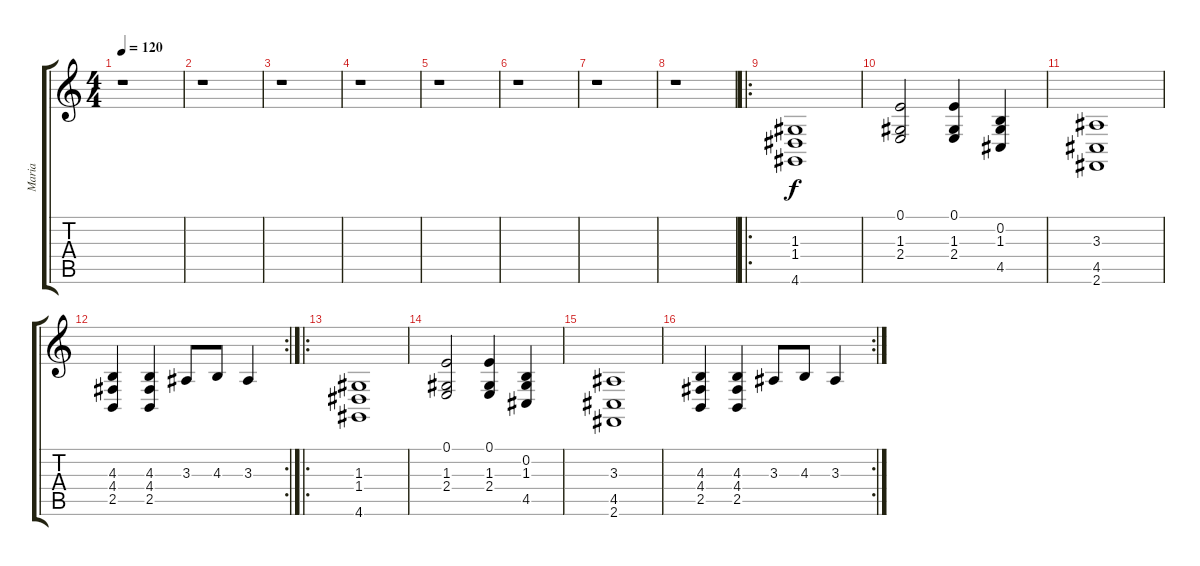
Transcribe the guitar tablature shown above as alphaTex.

\track ("Maria" "Maria") {instrument synthstrings2}
\staff {score tabs}
\tuning (E4 B3 G3 D3 A2 E2) {hide}
\ts (4 4)
\tempo 120
\clef g2
\ks c
r.1{dy f instrument synthstrings2} |
r.1 |
r.1 |
r.1 |
r.1 |
r.1 |
r.1 |
r.1 |
\ro
(1.3 1.4 4.6).1 |
(0.1 1.3 2.4).2 (0.1 1.3 2.4).4 (0.2 1.3 4.5).4 |
(3.3 4.5 2.6).1 |
\rc 2
(4.3 4.4 2.5).4 (4.3 4.4 2.5).4 3.3.8 4.3.8 3.3.4 |
\ro
(1.3 1.4 4.6).1 |
(0.1 1.3 2.4).2 (0.1 1.3 2.4).4 (0.2 1.3 4.5).4 |
(3.3 4.5 2.6).1 |
\rc 2
(4.3 4.4 2.5).4 (4.3 4.4 2.5).4 3.3.8 4.3.8 3.3.4
